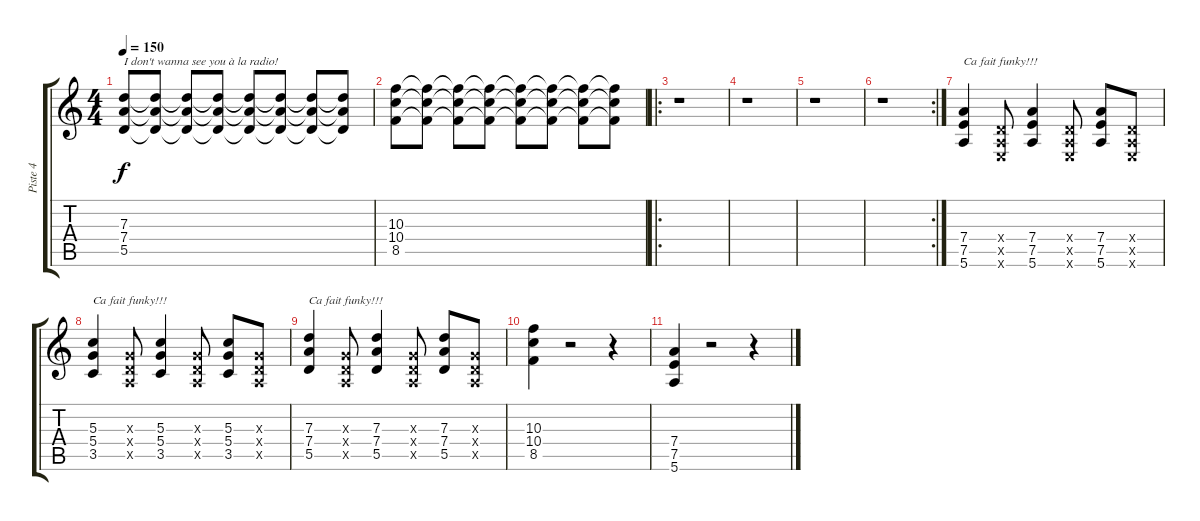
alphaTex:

\track ("Piste 4" "Piste 4") {instrument overdrivenguitar}
\staff {score tabs}
\tuning (E4 B3 G3 D3 A2 E2) {hide}
\ts (4 4)
\tempo 150
\clef g2
\ks c
(7.3 7.4 5.5).8{txt "I don't wanna see you à la radio!" dy f} (7.3{t} 7.4{t} 5.5{t}).8 (7.3{t} 7.4{t} 5.5{t}).8 (7.3{t} 7.4{t} 5.5{t}).8 (7.3{t} 7.4{t} 5.5{t}).8 (7.3{t} 7.4{t} 5.5{t}).8 (7.3{t} 7.4{t} 5.5{t}).8 (7.3{t} 7.4{t} 5.5{t}).8 |
(10.3 10.4 8.5).8 (10.3{t} 10.4{t} 8.5{t}).8 (10.3{t} 10.4{t} 8.5{t}).8 (10.3{t} 10.4{t} 8.5{t}).8 (10.3{t} 10.4{t} 8.5{t}).8 (10.3{t} 10.4{t} 8.5{t}).8 (10.3{t} 10.4{t} 8.5{t}).8 (10.3{t} 10.4{t} 8.5{t}).8 |
\ro
r.1 |
r.1 |
r.1 |
\rc 2
r.1 |
(7.4 7.5 5.6).4{txt "Ca fait funky!!!"} (0.4{x} 0.5{x} 0.6{x}).8 (7.4 7.5 5.6).4 (0.4{x} 0.5{x} 0.6{x}).8 (7.4 7.5 5.6).8 (0.4{x} 0.5{x} 0.6{x}).8 |
(5.3 5.4 3.5).4{txt "Ca fait funky!!!"} (0.3{x} 0.4{x} 0.5{x}).8 (5.3 5.4 3.5).4 (0.3{x} 0.4{x} 0.5{x}).8 (5.3 5.4 3.5).8 (0.3{x} 0.4{x} 0.5{x}).8 |
(7.3 7.4 5.5).4{txt "Ca fait funky!!!"} (0.3{x} 0.4{x} 0.5{x}).8 (7.3 7.4 5.5).4 (0.3{x} 0.4{x} 0.5{x}).8 (7.3 7.4 5.5).8 (0.3{x} 0.4{x} 0.5{x}).8 |
(10.3 10.4 8.5).4 r.2 r.4 |
(7.4 7.5 5.6).4 r.2 r.4
